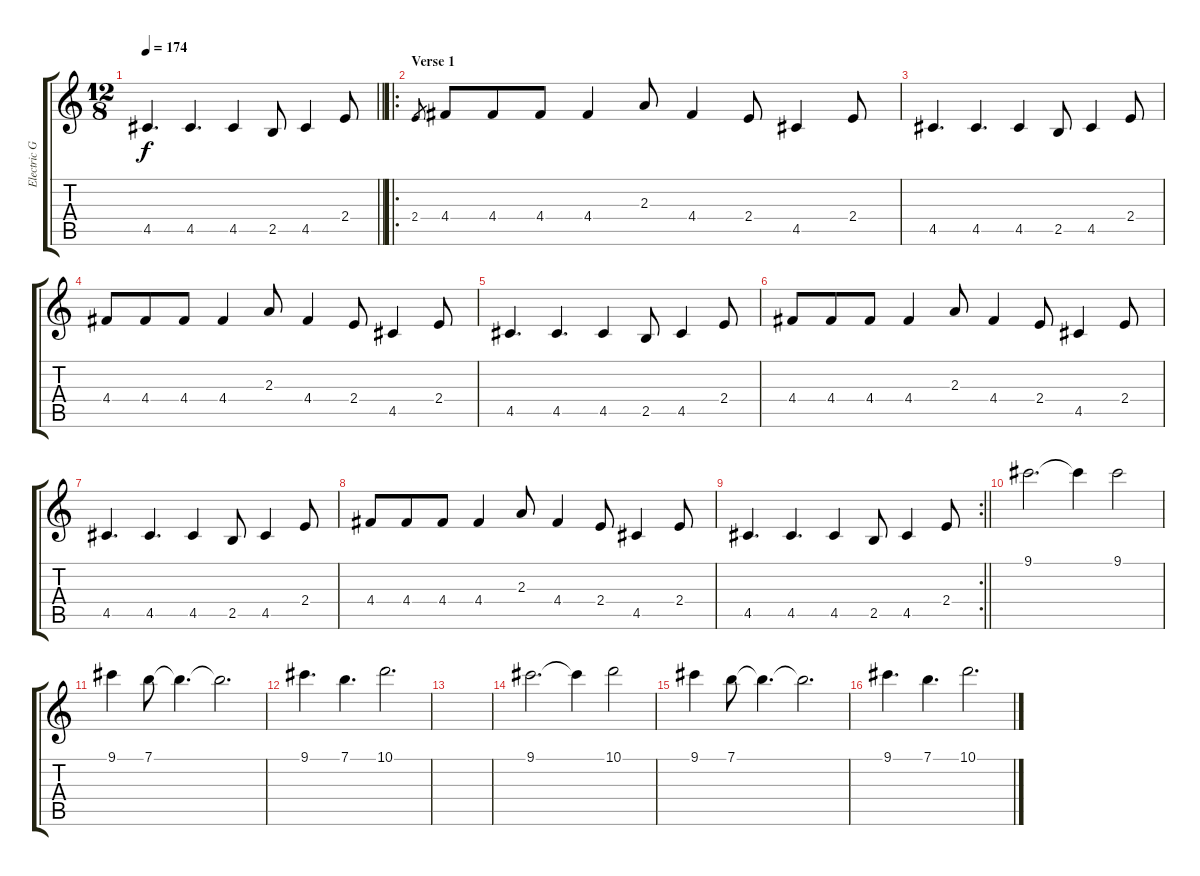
\track ("Electric Guitar 3" "Electric G") {instrument electricguitarclean}
\staff {score tabs}
\tuning (E4 B3 G3 D3 A2 E2) {hide}
\ts (12 8)
\tempo 174
\clef g2
\barLineRight lightlight
\ks c
4.5.4{d dy f} 4.5.4{d} 4.5.4 2.5.8 4.5.4 2.4.8 |
\ro
\section ("" "Verse 1")
2.4.8{gr} 4.4.8 4.4.8 4.4.8 4.4.4 2.3.8 4.4.4 2.4.8 4.5.4 2.4.8 |
4.5.4{d} 4.5.4{d} 4.5.4 2.5.8 4.5.4 2.4.8 |
4.4.8 4.4.8 4.4.8 4.4.4 2.3.8 4.4.4 2.4.8 4.5.4 2.4.8 |
4.5.4{d} 4.5.4{d} 4.5.4 2.5.8 4.5.4 2.4.8 |
4.4.8 4.4.8 4.4.8 4.4.4 2.3.8 4.4.4 2.4.8 4.5.4 2.4.8 |
4.5.4{d} 4.5.4{d} 4.5.4 2.5.8 4.5.4 2.4.8 |
4.4.8 4.4.8 4.4.8 4.4.4 2.3.8 4.4.4 2.4.8 4.5.4 2.4.8 |
\rc 2
\barLineRight lightlight
4.5.4{d} 4.5.4{d} 4.5.4 2.5.8 4.5.4 2.4.8 |
9.1.2{d} 9.1{t}.4 9.1.2 |
9.1.4 7.1.8 7.1{t}.4{d} 7.1{t}.2{d} |
9.1.4{d} 7.1.4{d} 10.1.2{d} |
|
9.1.2{d} 9.1{t}.4 10.1.2 |
9.1.4 7.1.8 7.1{t}.4{d} 7.1{t}.2{d} |
9.1.4{d} 7.1.4{d} 10.1.2{d}
